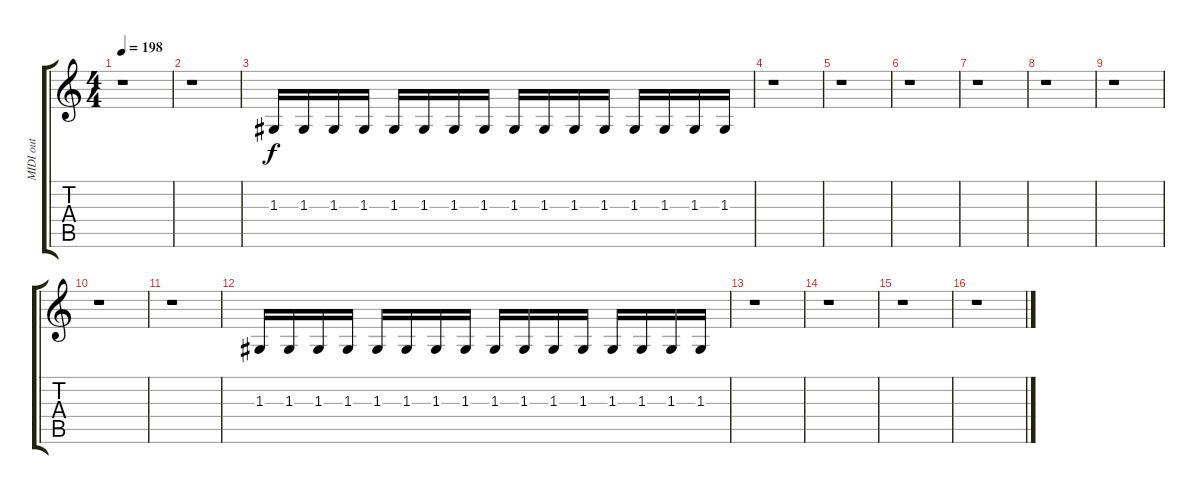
\track ("MIDI out" "MIDI out") {instrument synthdrum}
\staff {score tabs}
\tuning (E4 B3 G3 D3 A2 E2) {hide}
\ts (4 4)
\tempo 198
\clef g2
\ks c
r.1{dy f} |
r.1 |
1.3.16 1.3.16 1.3.16 1.3.16 1.3.16 1.3.16 1.3.16 1.3.16 1.3.16 1.3.16 1.3.16 1.3.16 1.3.16 1.3.16 1.3.16 1.3.16 |
r.1 |
r.1 |
r.1 |
r.1 |
r.1 |
r.1 |
r.1 |
r.1 |
1.3.16 1.3.16 1.3.16 1.3.16 1.3.16 1.3.16 1.3.16 1.3.16 1.3.16 1.3.16 1.3.16 1.3.16 1.3.16 1.3.16 1.3.16 1.3.16 |
r.1 |
r.1 |
r.1 |
r.1
